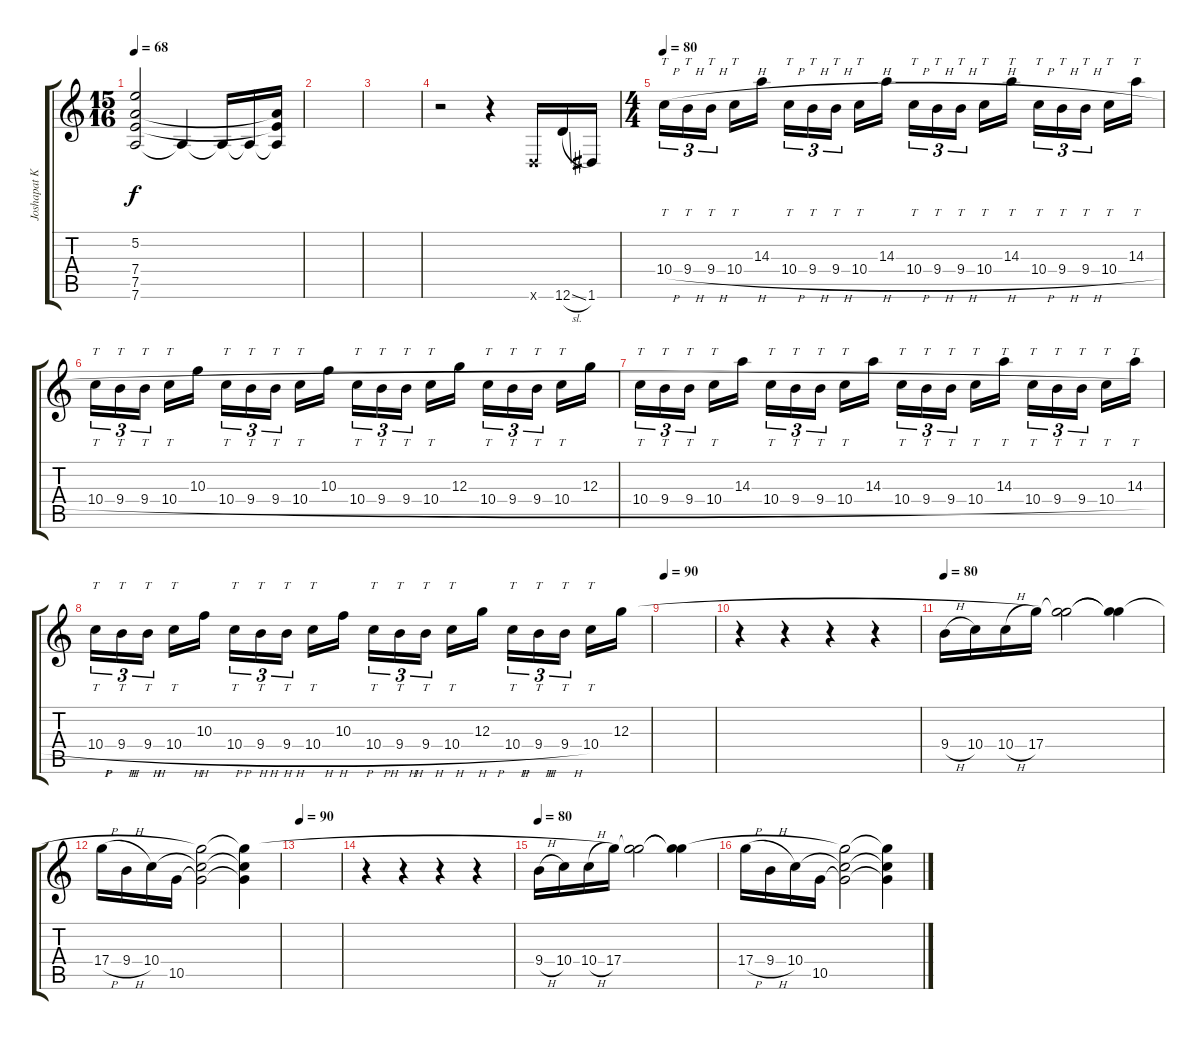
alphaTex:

\track ("Joshapat Klemens" "Joshapat K") {instrument overdrivenguitar}
\staff {score tabs}
\tuning (E4 B3 G3 D3 A2 D2) {hide}
\ts (15 16)
\tempo 68
\clef g2
\ks c
(5.2 7.4 7.5 7.6).2{dy f} 7.6{t}.4 7.6{t}.16 7.6{t}.16 (7.4{t} 7.5{t} 7.6{t}).16 |
|
|
r.2 r.4 0.6{x}.16 12.6{sl}.16 1.6.16 |
\ts (4 4)
\tempo 80
10.4{h}.16{tt tu (3 2)} 9.4{h}.16{tt tu (3 2)} 9.4{h}.16{tt tu (3 2) beam splitsecondary} 10.4{h}.16{tt} 14.3.16 10.4{h}.16{tt tu (3 2)} 9.4{h}.16{tt tu (3 2)} 9.4{h}.16{tt tu (3 2) beam splitsecondary} 10.4{h}.16{tt} 14.3.16 10.4{h}.16{tt tu (3 2)} 9.4{h}.16{tt tu (3 2)} 9.4{h}.16{tt tu (3 2) beam splitsecondary} 10.4{h}.16{tt} 14.3.16{tt} 10.4{h}.16{tt tu (3 2)} 9.4{h}.16{tt tu (3 2)} 9.4{h}.16{tt tu (3 2) beam splitsecondary} 10.4{h}.16{tt} 14.3.16{tt} |
10.4{h}.16{tt tu (3 2)} 9.4{h}.16{tt tu (3 2)} 9.4{h}.16{tt tu (3 2) beam splitsecondary} 10.4{h}.16{tt} 10.3.16 10.4{h}.16{tt tu (3 2)} 9.4{h}.16{tt tu (3 2)} 9.4{h}.16{tt tu (3 2) beam splitsecondary} 10.4{h}.16{tt} 10.3.16 10.4{h}.16{tt tu (3 2)} 9.4{h}.16{tt tu (3 2)} 9.4{h}.16{tt tu (3 2) beam splitsecondary} 10.4{h}.16{tt} 12.3.16 10.4{h}.16{tt tu (3 2)} 9.4{h}.16{tt tu (3 2)} 9.4{h}.16{tt tu (3 2) beam splitsecondary} 10.4{h}.16{tt} 12.3.16 |
10.4{h}.16{tt tu (3 2)} 9.4{h}.16{tt tu (3 2)} 9.4{h}.16{tt tu (3 2) beam splitsecondary} 10.4{h}.16{tt} 14.3.16 10.4{h}.16{tt tu (3 2)} 9.4{h}.16{tt tu (3 2)} 9.4{h}.16{tt tu (3 2) beam splitsecondary} 10.4{h}.16{tt} 14.3.16 10.4{h}.16{tt tu (3 2)} 9.4{h}.16{tt tu (3 2)} 9.4{h}.16{tt tu (3 2) beam splitsecondary} 10.4{h}.16{tt} 14.3.16{tt} 10.4{h}.16{tt tu (3 2)} 9.4{h}.16{tt tu (3 2)} 9.4{h}.16{tt tu (3 2) beam splitsecondary} 10.4{h}.16{tt} 14.3.16{tt} |
10.4{h}.16{tt tu (3 2)} 9.4{h}.16{tt tu (3 2)} 9.4{h}.16{tt tu (3 2) beam splitsecondary} 10.4{h}.16{tt} 10.3.16 10.4{h}.16{tt tu (3 2)} 9.4{h}.16{tt tu (3 2)} 9.4{h}.16{tt tu (3 2) beam splitsecondary} 10.4{h}.16{tt} 10.3.16 10.4{h}.16{tt tu (3 2)} 9.4{h}.16{tt tu (3 2)} 9.4{h}.16{tt tu (3 2) beam splitsecondary} 10.4{h}.16{tt} 12.3.16 10.4{h}.16{tt tu (3 2)} 9.4{h}.16{tt tu (3 2)} 9.4{h}.16{tt tu (3 2) beam splitsecondary} 10.4.16{tt} 12.3.16 |
\tempo 90
|
r.4 r.4 r.4 r.4 |
\tempo 80
9.4{h}.16 10.4.16 10.4{h}.16 17.4.16 (12.3{t} 17.4{t}).2 (12.3{t} 17.4{t}).4 |
17.4{h}.16 9.4{h}.16 10.4.16 10.5.16 (12.3{t} 10.4{t} 10.5{t}).2 (12.3{t} 10.4{t} 10.5{t}).4 |
\tempo 90
|
r.4 r.4 r.4 r.4 |
\tempo 80
9.4{h}.16 10.4.16 10.4{h}.16 17.4.16 (12.3{t} 17.4{t}).2 (12.3{t} 17.4{t}).4 |
17.4{h}.16 9.4{h}.16 10.4.16 10.5.16 (12.3{t} 10.4{t} 10.5{t}).2 (12.3{t} 10.4{t} 10.5{t}).4
